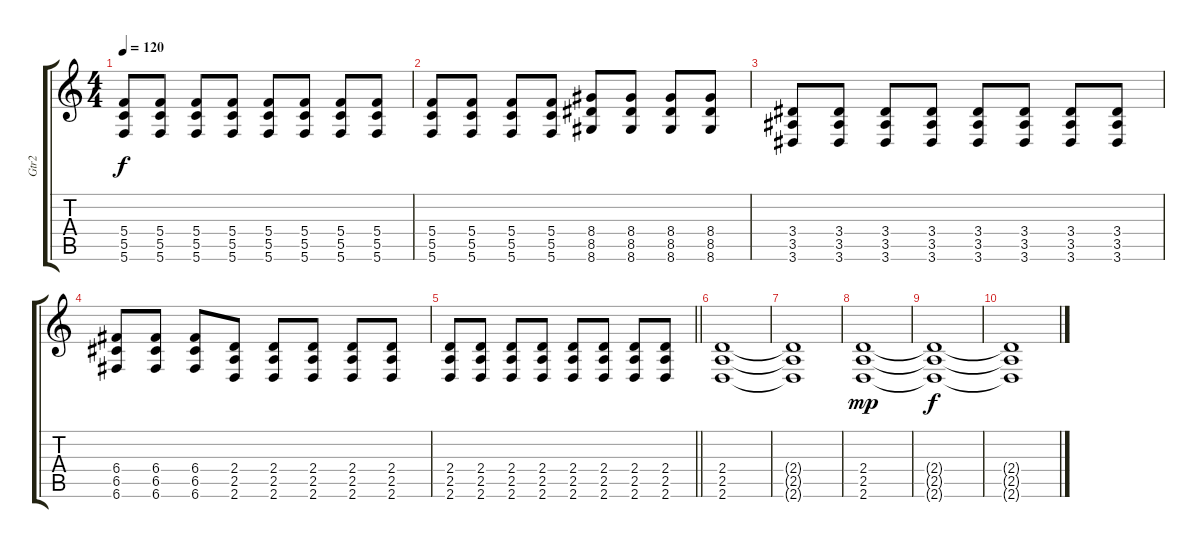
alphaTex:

\track ("Gtr2" "Gtr2") {instrument distortionguitar}
\staff {score tabs}
\tuning (E4 C4 G3 C3 G2 C2) {hide}
\ts (4 4)
\tempo 120
\clef g2
\ks c
(5.4 5.5 5.6).8{dy f} (5.4 5.5 5.6).8 (5.4 5.5 5.6).8 (5.4 5.5 5.6).8 (5.4 5.5 5.6).8 (5.4 5.5 5.6).8 (5.4 5.5 5.6).8 (5.4 5.5 5.6).8 |
(5.4 5.5 5.6).8 (5.4 5.5 5.6).8 (5.4 5.5 5.6).8 (5.4 5.5 5.6).8 (8.4 8.5 8.6).8 (8.4 8.5 8.6).8 (8.4 8.5 8.6).8 (8.4 8.5 8.6).8 |
(3.4 3.5 3.6).8 (3.4 3.5 3.6).8 (3.4 3.5 3.6).8 (3.4 3.5 3.6).8 (3.4 3.5 3.6).8 (3.4 3.5 3.6).8 (3.4 3.5 3.6).8 (3.4 3.5 3.6).8 |
(6.4 6.5 6.6).8 (6.4 6.5 6.6).8 (6.4 6.5 6.6).8 (2.4 2.5 2.6).8 (2.4 2.5 2.6).8 (2.4 2.5 2.6).8 (2.4 2.5 2.6).8 (2.4 2.5 2.6).8 |
\barLineRight lightlight
(2.4 2.5 2.6).8 (2.4 2.5 2.6).8 (2.4 2.5 2.6).8 (2.4 2.5 2.6).8 (2.4 2.5 2.6).8 (2.4 2.5 2.6).8 (2.4 2.5 2.6).8 (2.4 2.5 2.6).8 |
\section ("" "")
(2.4 2.5 2.6).1 |
(2.4{t} 2.5{t} 2.6{t}).1 |
(2.4 2.5 2.6).1{dy mp} |
(2.4{t} 2.5{t} 2.6{t}).1{dy f} |
(2.4{t} 2.5{t} 2.6{t}).1
